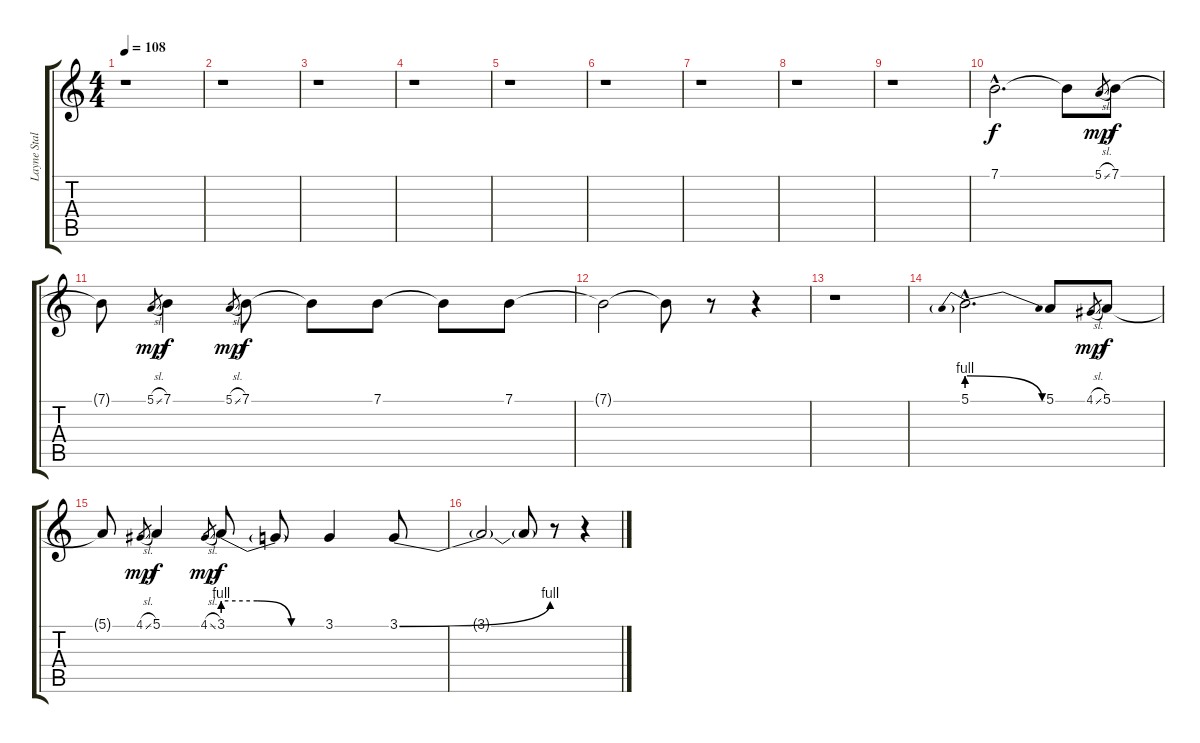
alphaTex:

\track ("Layne Staley- Vocals" "Layne Stal") {instrument lead2sawtooth}
\staff {score tabs}
\tuning (E4 B3 G3 D3 A2 E2) {hide}
\ts (4 4)
\tempo 108
\clef g2
\ks c
r.1{dy f} |
r.1 |
r.1 |
r.1 |
r.1 |
r.1 |
r.1 |
r.1 |
r.1 |
7.1{hac}.2{d} 7.1{t}.8 5.1{sl}.8{gr dy mp} 7.1.8{dy f} |
7.1{t}.8 5.1{sl}.8{gr dy mp} 7.1.4{dy f} 5.1{sl}.8{gr dy mp} 7.1.8{dy f} 7.1{t}.8 7.1.8 7.1{t}.8 7.1.8 |
7.1{t}.2 7.1{t}.8 r.8 r.4 |
r.1 |
5.1{be (prebendrelease 0 4 60 0) hac}.2{d} 5.1.8 4.1{sl}.8{gr dy mp} 5.1.8{dy f} |
5.1{t}.8 4.1{sl}.8{gr dy mp} 5.1.4{dy f} 4.1{sl}.8{gr dy mp} 3.1{be (custom 0 4 20 4 40 0 60 0)}.8{dy f} 3.1{t}.8 3.1.4 3.1{be (bend 0 0 60 4)}.8 |
3.1{t}.2 3.1{t}.8 r.8 r.4
